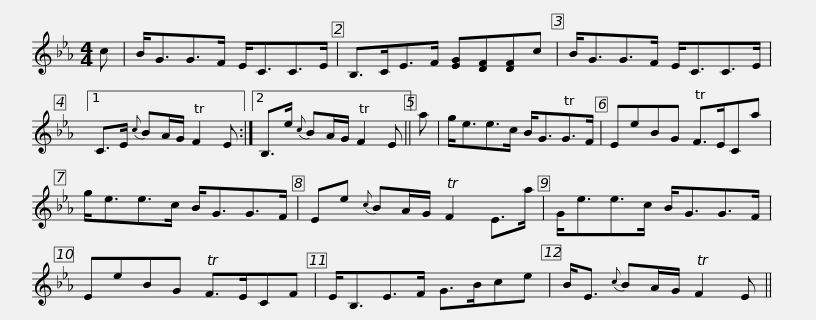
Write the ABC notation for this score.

X:1
L:1/8
M:4/4
I:linebreak $
K:Cmin
V:1 treble
V:1
 c | B<GG>F E<CC>E | B,>CE>F [EG][DF][DF]c | B<GG>F E<CC>E |1 C>E{c} BA/G/ TF2 E :|2$ %5
 B,>e{c} BA/G/ TF2 E || a | g<ee>c B<GTG>F | EeBG TF>ECa | g<ee>c B<GG>F |$ %10
 Ee{c} BA/G/ TF2 E>a | G<ee>c B<GG>F | EeBG TF>ECF | E<B,E>F G>Bce |$ B<E{c} BA/G/ TF2 E || %15
